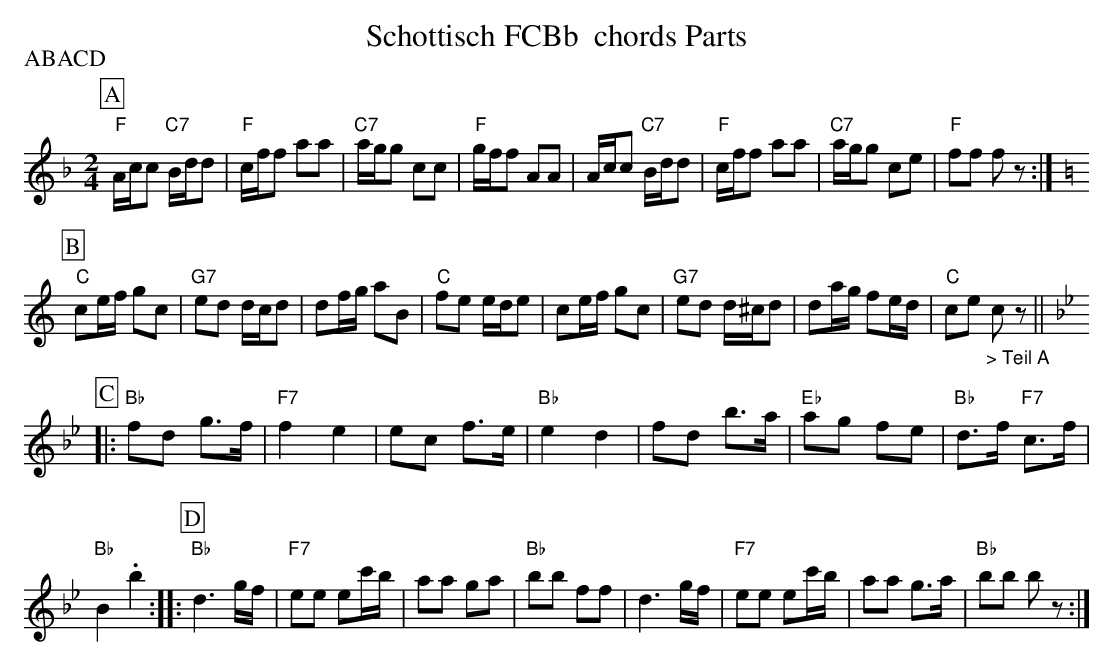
X:1
T: Schottisch FCBb  chords Parts
P:ABACD
M:2/4
L:1/8
K:F %%MIDI gchordon
[P:A] "F"A/c/c "C7"B/d/d | "F"c/f/f aa | "C7"a/g/g cc | "F"g/f/f AA | A/c/c "C7"B/d/d | "F"c/f/f aa | "C7"a/g/g ce | "F"ff fz :|[P:B] [K:C]
"C"ce/f/ gc | "G7"ed d/c/d | df/g/ aB | "C"fe e/d/e | ce/f/ gc | "G7"ed d/^c/d | da/g/ fe/d/ | "C"ce "_> Teil A"cz || [K:Bb]
[P:C] |: "Bb"fd g>f | "F7"f2e2 | ec f>e | "Bb"e2d2 | fd b>a | "Eb"ag fe | "Bb"d>f "F7"c>f |
"Bb"B2.b2 ::[P:D] "Bb"d3g/f/ | "F7"ee ec'/b/ | aa ga | "Bb"bb ff | d3g/f/ | "F7"ee ec'/b/ | aa g>a | "Bb"bb bz :|
